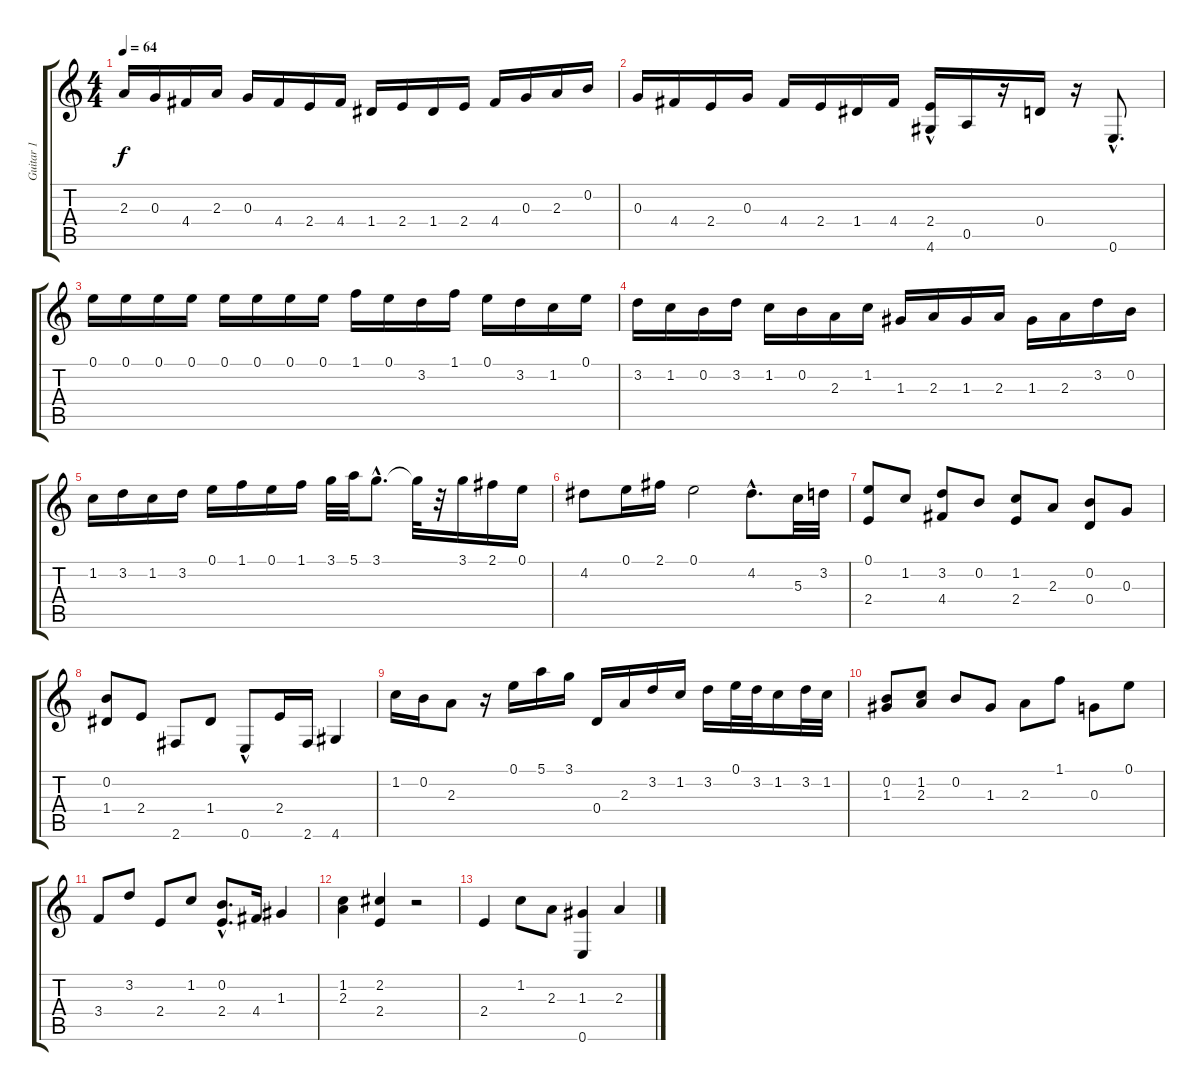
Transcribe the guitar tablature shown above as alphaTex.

\track ("Guitar 1" "Guitar 1") {instrument acousticguitarnylon}
\staff {score tabs}
\tuning (E4 B3 G3 D3 A2 E2) {hide}
\ts (4 4)
\tempo 64
\clef g2
\ks c
2.3.16{dy f} 0.3.16 4.4.16 2.3.16 0.3.16 4.4.16 2.4.16 4.4.16 1.4.16 2.4.16 1.4.16 2.4.16 4.4.16 0.3.16 2.3.16 0.2.16 |
0.3.16 4.4.16 2.4.16 0.3.16 4.4.16 2.4.16 1.4.16 4.4.16 (2.4{hac} 4.6).16 0.5.16 r.16 0.4.16 r.16 0.6{hac}.8{d} |
0.1.16 0.1.16 0.1.16 0.1.16 0.1.16 0.1.16 0.1.16 0.1.16 1.1.16 0.1.16 3.2.16 1.1.16 0.1.16 3.2.16 1.2.16 0.1.16 |
3.2.16 1.2.16 0.2.16 3.2.16 1.2.16 0.2.16 2.3.16 1.2.16 1.3.16 2.3.16 1.3.16 2.3.16 1.3.16 2.3.16 3.2.16 0.2.16 |
1.2.16 3.2.16 1.2.16 3.2.16 0.1.16 1.1.16 0.1.16 1.1.16 3.1.32 5.1.32 3.1{hac}.8{d} 3.1{t}.32 r.32 3.1.16 2.1.16 0.1.16 |
4.2.8 0.1.16 2.1.16 0.1.2 4.2{hac}.8{d} 5.3.32 3.2.32 |
(0.1 2.4).8 1.2.8 (3.2 4.4).8 0.2.8 (1.2 2.4).8 2.3.8 (0.2 0.4).8 0.3.8 |
(0.2 1.4).8 2.4.8 2.6.8 1.4.8 0.6{hac}.8 2.4.16 2.6.16 4.6.4 |
1.2.16 0.2.16 2.3.8 r.16 0.1.16 5.1.16 3.1.16 0.4.16 2.3.16 3.2.16 1.2.16 3.2.16 0.1.32 3.2.32 1.2.16 3.2.32 1.2.32 |
(0.2 1.3).8 (1.2 2.3).8 0.2.8 1.3.8 2.3.8 1.1.8 0.3.8 0.1.8 |
3.4.8 3.2.8 2.4.8 1.2.8 (0.2 2.4{hac}).8{d} 4.4.16 1.3.4 |
(1.2 2.3).4 (2.2 2.4).4 r.2 |
2.4.4 1.2.8 2.3.8 (1.3 0.6).4 2.3.4
